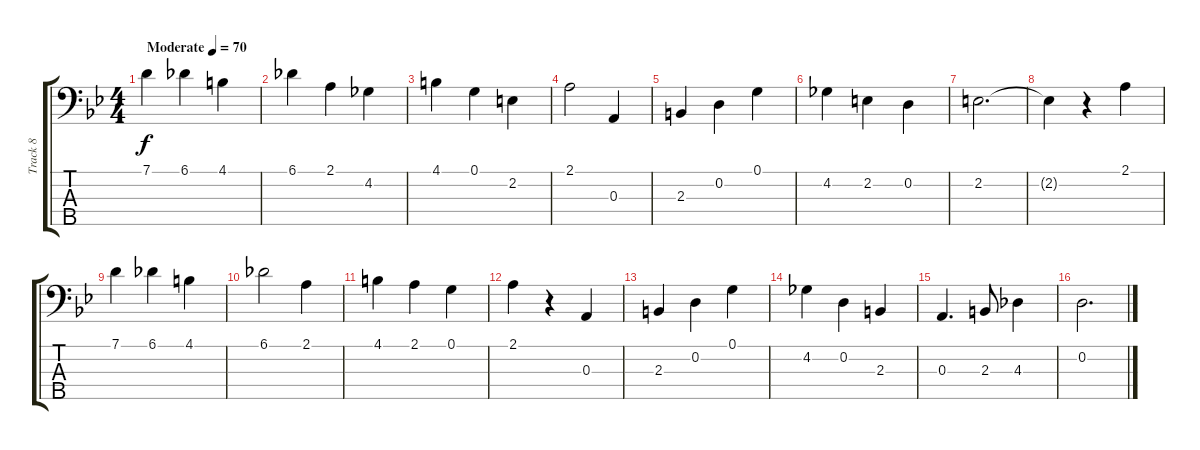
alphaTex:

\track ("Track 8" "Track 8") {instrument acousticguitarsteel}
\staff {score tabs}
\tuning (G2 D2 A1 E1 B0) {hide}
\ts (4 4)
\tempo (70 "Moderate")
\clef f4
\ks gminor
7.1.4{dy f instrument acousticguitarsteel} 6.1.4 4.1.4 |
6.1.4 2.1.4 4.2.4 |
4.1.4 0.1.4 2.2.4 |
2.1.2 0.3.4 |
2.3.4 0.2.4 0.1.4 |
4.2.4 2.2.4 0.2.4 |
2.2.2{d} |
2.2{t}.4 r.4 2.1.4 |
7.1.4 6.1.4 4.1.4 |
6.1.2 2.1.4 |
4.1.4 2.1.4 0.1.4 |
2.1.4 r.4 0.3.4 |
2.3.4 0.2.4 0.1.4 |
4.2.4 0.2.4 2.3.4 |
0.3.4{d} 2.3.8 4.3.4 |
0.2.2{d}
